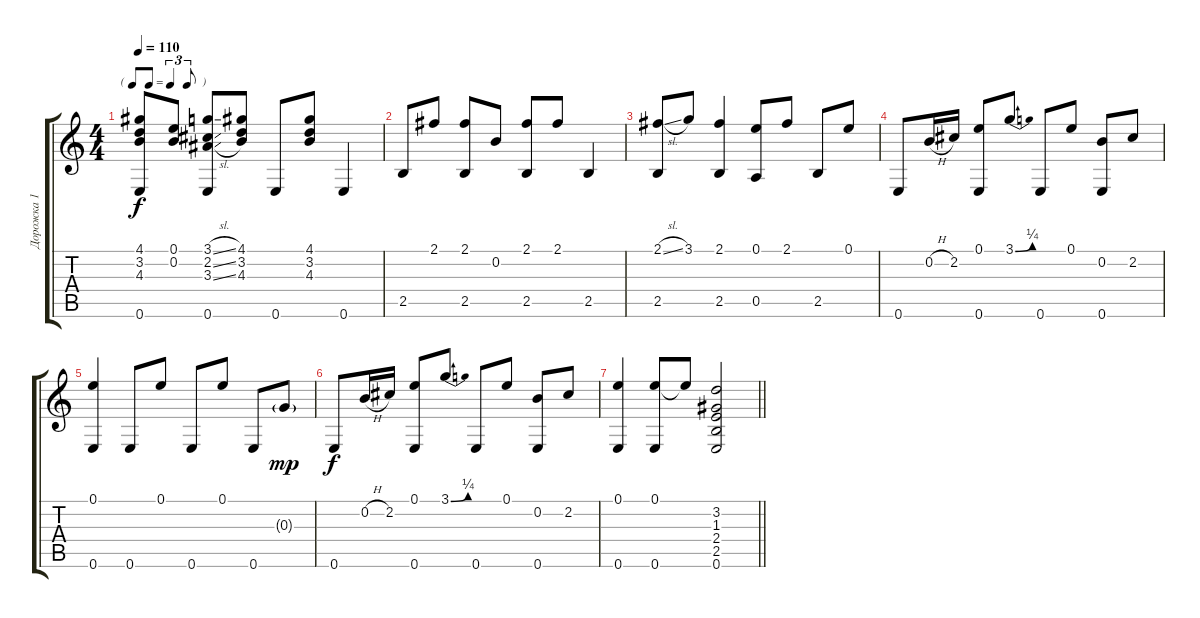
\track ("Дорожка 1" "Дорожка 1") {instrument acousticguitarsteel}
\staff {score tabs}
\tuning (E4 B3 G3 D3 A2 E2) {hide}
\ts (4 4)
\tf triplet8th
\tempo 110
\clef g2
\ks c
(4.1 3.2 4.3 0.6).8{dy f} (0.1 0.2).8 (3.1{sl} 2.2{sl} 3.3{sl} 0.6).8 (4.1 3.2 4.3).8 0.6.8 (4.1 3.2 4.3).8 0.6.4 |
2.5.8 2.1.8 (2.1 2.5).8 0.2.8 (2.1 2.5).8 2.1.8 2.5.4 |
(2.1{sl} 2.5).8 3.1.8 (2.1 2.5).4 (0.1 0.5).8 2.1.8 2.5.8 0.1.8 |
0.6.8 0.2{h}.16 2.2.16 (0.1 0.6).8 3.1{be (bend 0 0 60 1)}.8 0.6.8 0.1.8 (0.2 0.6).8 2.2.8 |
(0.1 0.6).4 0.6.8 0.1.8 0.6.8 0.1.8 0.6.8 0.3{g}.8{dy mp} |
0.6.8{dy f} 0.2{h}.16 2.2.16 (0.1 0.6).8 3.1{be (bend 0 0 60 1)}.8 0.6.8 0.1.8 (0.2 0.6).8 2.2.8 |
\barLineRight lightlight
(0.1 0.6).4 (0.1 0.6).8 0.1{t}.8 (3.2 1.3 2.4 2.5 0.6).2
